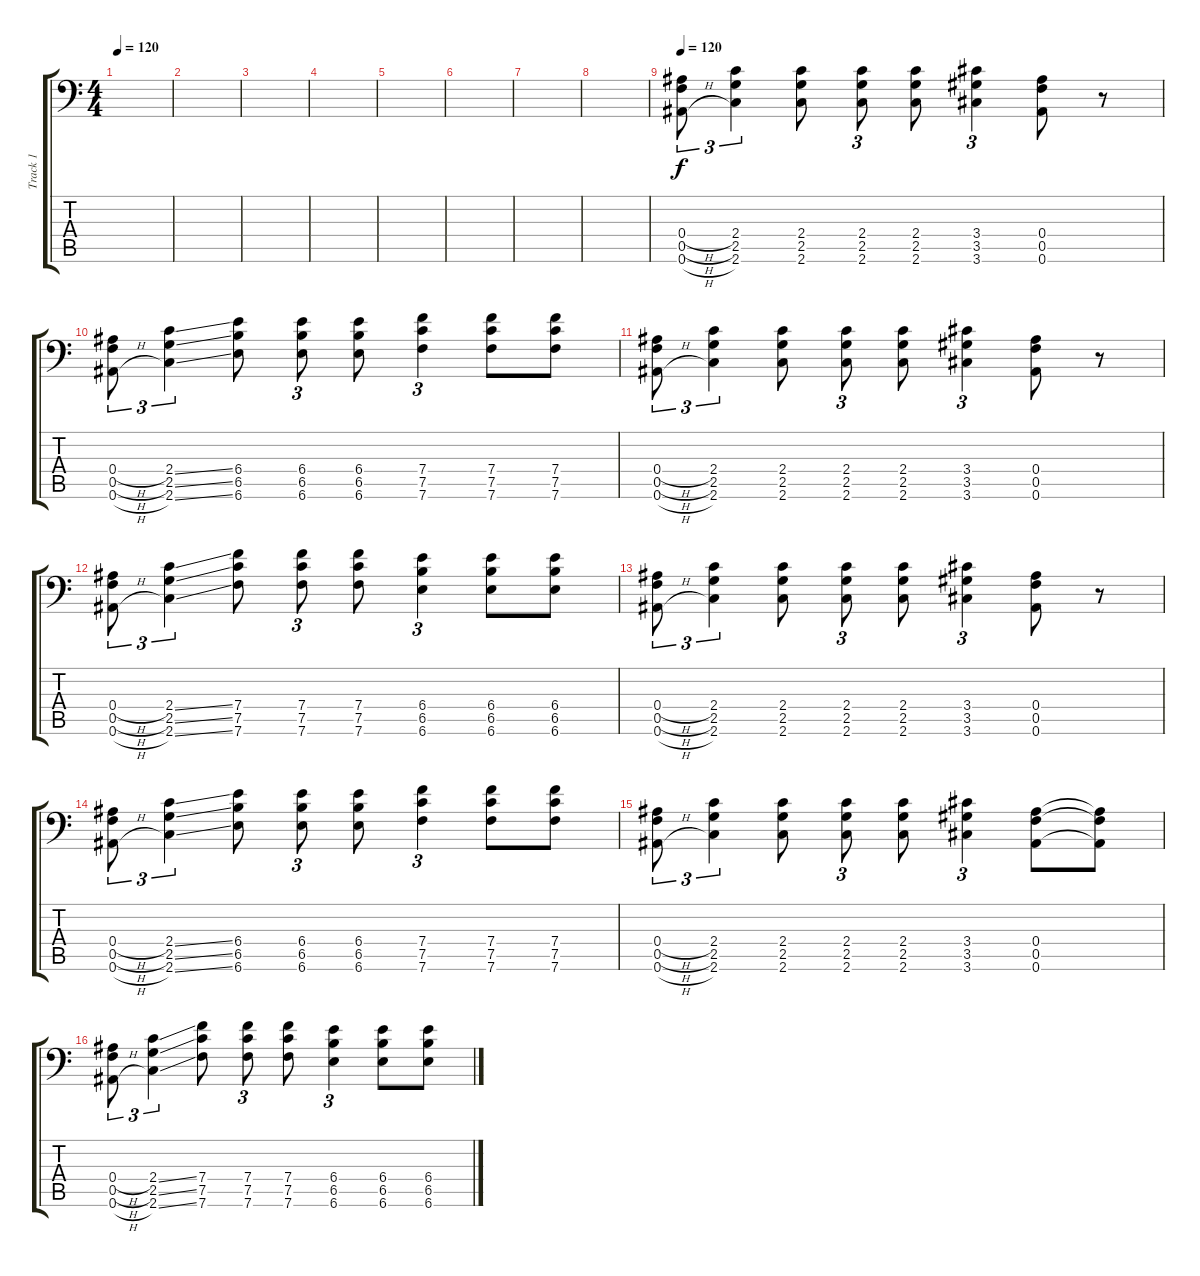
\track ("Track 1" "Track 1") {instrument distortionguitar}
\staff {score tabs}
\tuning (C4 G3 Eb3 Bb2 F2 Bb1) {hide}
\ts (4 4)
\tempo 120
\tempo 135
\tempo 120
\clef f4
\ks c
|
|
|
|
|
|
|
|
\tempo 120
(0.4{h} 0.5{h} 0.6{h}).8{tu (3 2)} (2.4 2.5 2.6).4{tu (3 2)} (2.4 2.5 2.6).8 (2.4 2.5 2.6).8{tu (3 2)} (2.4 2.5 2.6).8 (3.4 3.5 3.6).4{tu (3 2)} (0.4 0.5 0.6).8 r.8 |
(0.4{h} 0.5{h} 0.6{h}).8{tu (3 2)} (2.4{ss} 2.5{ss} 2.6{ss}).4{tu (3 2)} (6.4 6.5 6.6).8 (6.4 6.5 6.6).8{tu (3 2)} (6.4 6.5 6.6).8 (7.4 7.5 7.6).4{tu (3 2)} (7.4 7.5 7.6).8 (7.4 7.5 7.6).8 |
(0.4{h} 0.5{h} 0.6{h}).8{tu (3 2)} (2.4 2.5 2.6).4{tu (3 2)} (2.4 2.5 2.6).8 (2.4 2.5 2.6).8{tu (3 2)} (2.4 2.5 2.6).8 (3.4 3.5 3.6).4{tu (3 2)} (0.4 0.5 0.6).8 r.8 |
(0.4{h} 0.5{h} 0.6{h}).8{tu (3 2)} (2.4{ss} 2.5{ss} 2.6{ss}).4{tu (3 2)} (7.4 7.5 7.6).8 (7.4 7.5 7.6).8{tu (3 2)} (7.4 7.5 7.6).8 (6.4 6.5 6.6).4{tu (3 2)} (6.4 6.5 6.6).8 (6.4 6.5 6.6).8 |
(0.4{h} 0.5{h} 0.6{h}).8{tu (3 2)} (2.4 2.5 2.6).4{tu (3 2)} (2.4 2.5 2.6).8 (2.4 2.5 2.6).8{tu (3 2)} (2.4 2.5 2.6).8 (3.4 3.5 3.6).4{tu (3 2)} (0.4 0.5 0.6).8 r.8 |
(0.4{h} 0.5{h} 0.6{h}).8{tu (3 2)} (2.4{ss} 2.5{ss} 2.6{ss}).4{tu (3 2)} (6.4 6.5 6.6).8 (6.4 6.5 6.6).8{tu (3 2)} (6.4 6.5 6.6).8 (7.4 7.5 7.6).4{tu (3 2)} (7.4 7.5 7.6).8 (7.4 7.5 7.6).8 |
(0.4{h} 0.5{h} 0.6{h}).8{tu (3 2)} (2.4 2.5 2.6).4{tu (3 2)} (2.4 2.5 2.6).8 (2.4 2.5 2.6).8{tu (3 2)} (2.4 2.5 2.6).8 (3.4 3.5 3.6).4{tu (3 2)} (0.4 0.5 0.6).8 (0.4{t} 0.5{t} 0.6{t}).8 |
(0.4{h} 0.5{h} 0.6{h}).8{tu (3 2)} (2.4{ss} 2.5{ss} 2.6{ss}).4{tu (3 2)} (7.4 7.5 7.6).8 (7.4 7.5 7.6).8{tu (3 2)} (7.4 7.5 7.6).8 (6.4 6.5 6.6).4{tu (3 2)} (6.4 6.5 6.6).8 (6.4 6.5 6.6).8
